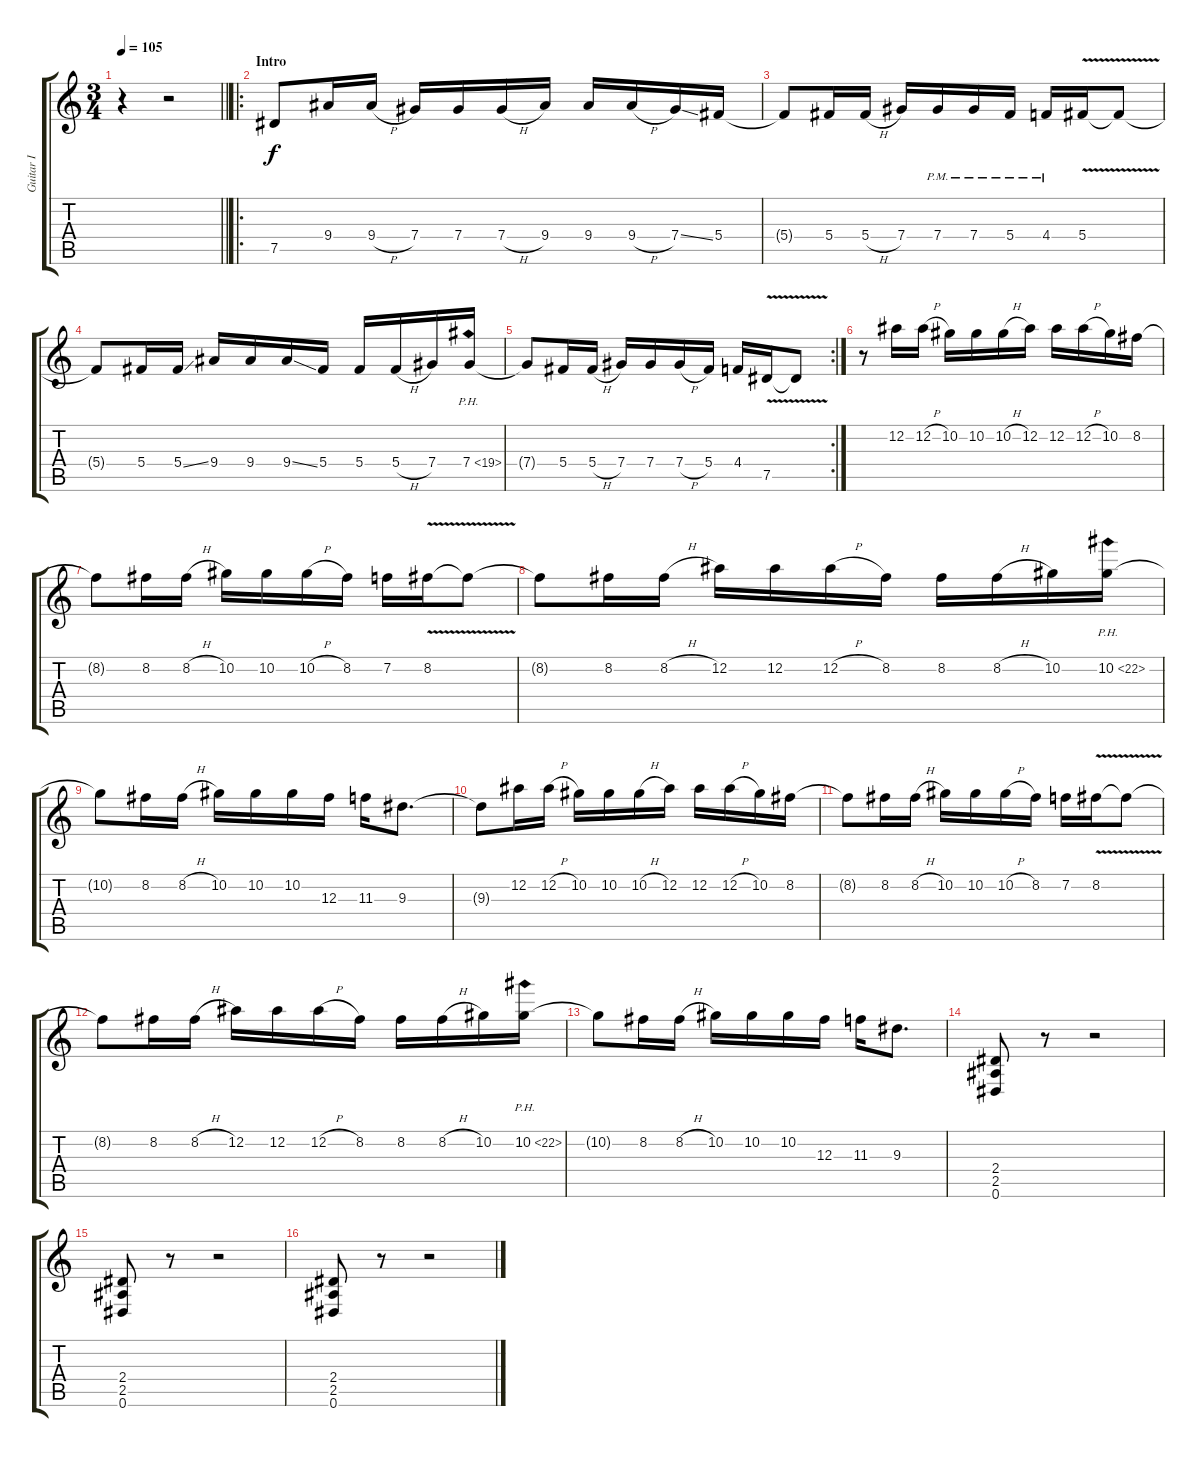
\track ("Guitar I" "Guitar I") {instrument overdrivenguitar}
\staff {score tabs}
\tuning (Eb4 Bb3 Gb3 Db3 Ab2 Eb2) {hide}
\ts (3 4)
\tempo 105
\clef g2
\barLineRight lightlight
\ks c
r.4{dy f instrument overdrivenguitar} r.2 |
\ro
\section ("" "Intro")
7.5.8 9.4.16 9.4{h}.16 7.4.16 7.4.16 7.4{h}.16 9.4.16 9.4.16 9.4{h}.16 7.4{ss}.16 5.4.16 |
5.4{t}.8 5.4.16 5.4{h}.16 7.4.16 7.4{pm}.16 7.4{pm}.16 5.4{pm}.16 4.4{pm}.16 5.4{v}.16 5.4{t}.8 |
5.4{t}.8 5.4.16 5.4{ss}.16 9.4.16 9.4.16 9.4{ss}.16 5.4.16 5.4.16 5.4{h}.16 7.4.16 7.4{ph 12}.16 |
\rc 2
7.4{t}.8 5.4.16 5.4{h}.16 7.4.16 7.4.16 7.4{h}.16 5.4.16 4.4.16 7.5{v}.16 7.5{t}.8 |
r.8 12.2.16 12.2{h}.16 10.2.16 10.2.16 10.2{h}.16 12.2.16 12.2.16 12.2{h}.16 10.2.16 8.2.16 |
8.2{t}.8 8.2.16 8.2{h}.16 10.2.16 10.2.16 10.2{h}.16 8.2.16 7.2.16 8.2{v}.16 8.2{t}.8 |
8.2{t}.8 8.2.16 8.2{h}.16 12.2.16 12.2.16 12.2{h}.16 8.2.16 8.2.16 8.2{h}.16 10.2.16 10.2{ph 12}.16 |
10.2{t}.8 8.2.16 8.2{h}.16 10.2.16 10.2.16 10.2.16 12.3.16 11.3.16 9.3.8{d} |
9.3{t}.8 12.2.16 12.2{h}.16 10.2.16 10.2.16 10.2{h}.16 12.2.16 12.2.16 12.2{h}.16 10.2.16 8.2.16 |
8.2{t}.8 8.2.16 8.2{h}.16 10.2.16 10.2.16 10.2{h}.16 8.2.16 7.2.16 8.2{v}.16 8.2{t}.8 |
8.2{t}.8 8.2.16 8.2{h}.16 12.2.16 12.2.16 12.2{h}.16 8.2.16 8.2.16 8.2{h}.16 10.2.16 10.2{ph 12}.16 |
10.2{t}.8 8.2.16 8.2{h}.16 10.2.16 10.2.16 10.2.16 12.3.16 11.3.16 9.3.8{d} |
(2.4 2.5 0.6).8 r.8 r.2 |
(2.4 2.5 0.6).8 r.8 r.2 |
(2.4 2.5 0.6).8 r.8 r.2
